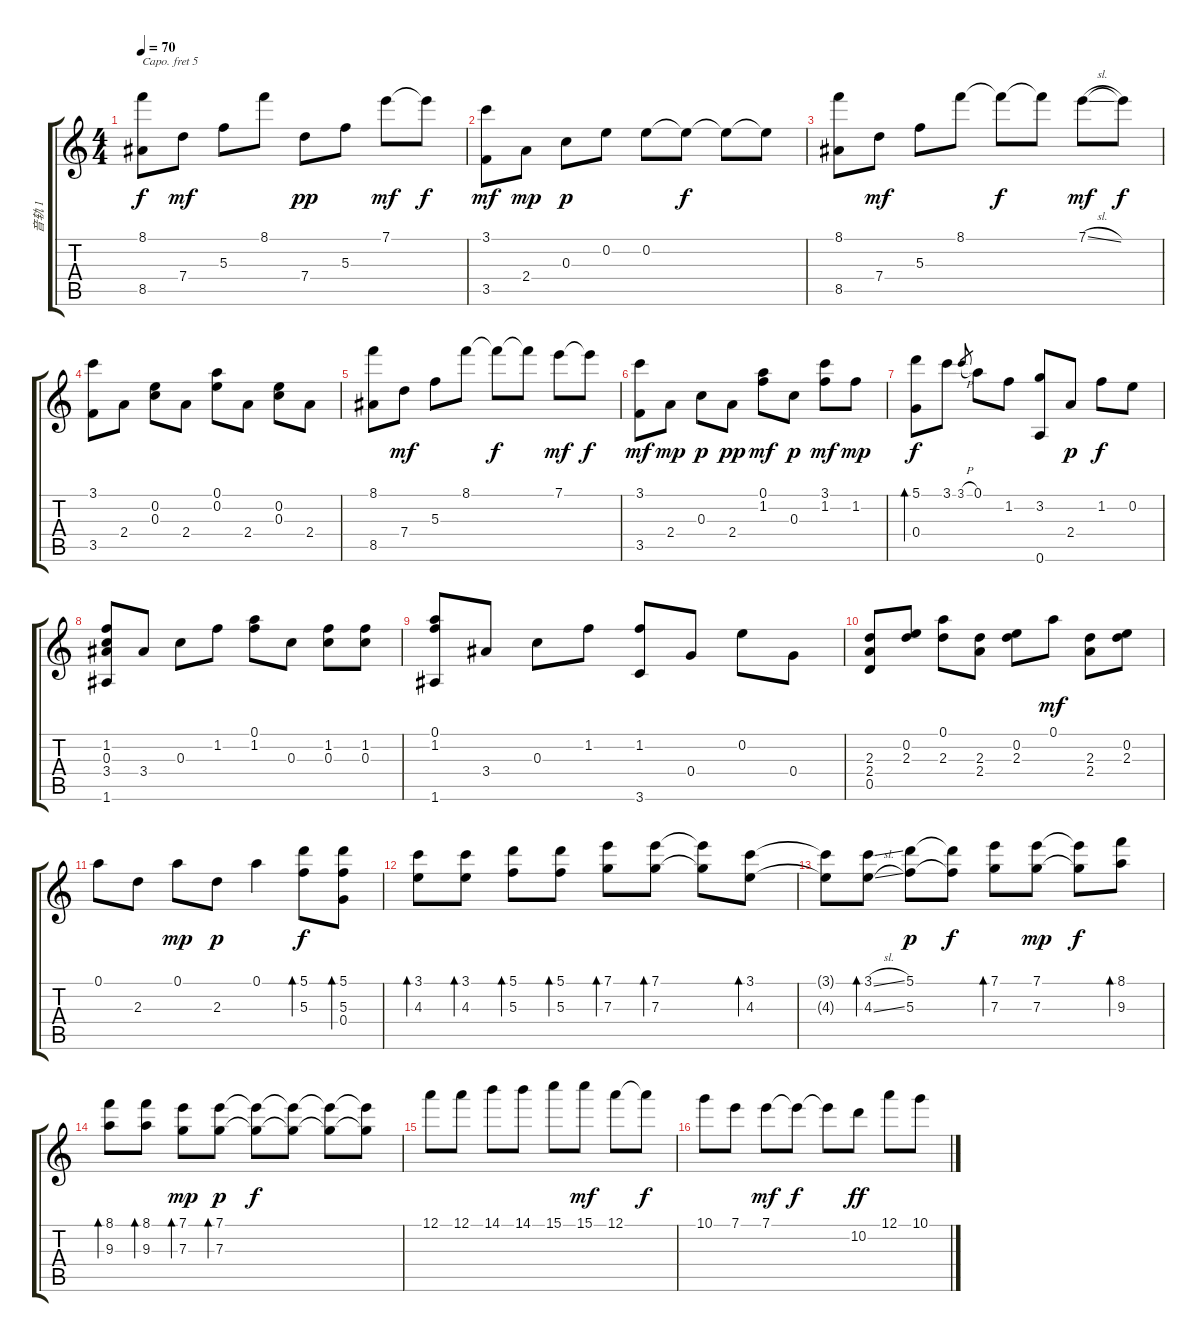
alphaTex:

\track ("音轨 1" "音轨 1") {instrument acousticguitarsteel}
\staff {score tabs}
\capo 5
\tuning (E4 B3 G3 D3 A2 E2) {hide}
\ts (4 4)
\tempo 70
\clef g2
\ks c
(8.1 8.5).8{dy f} 7.4.8{dy mf} 5.3.8 8.1.8 7.4.8{dy pp} 5.3.8 7.1.8{dy mf} 7.1{t}.8{dy f} |
(3.1 3.5).8{dy mf} 2.4.8{dy mp} 0.3.8{dy p} 0.2.8 0.2.8 0.2{t}.8{dy f} 0.2{t}.8 0.2{t}.8 |
(8.1 8.5).8 7.4.8{dy mf} 5.3.8 8.1.8 8.1{t}.8{dy f} 8.1{t}.8 7.1{sl}.8{dy mf} 7.1{t}.8{dy f} |
(3.1 3.5).8 2.4.8 (0.2 0.3).8 2.4.8 (0.1 0.2).8 2.4.8 (0.2 0.3).8 2.4.8 |
(8.1 8.5).8 7.4.8{dy mf} 5.3.8 8.1.8 8.1{t}.8{dy f} 8.1{t}.8 7.1.8{dy mf} 7.1{t}.8{dy f} |
(3.1 3.5).8{dy mf} 2.4.8{dy mp} 0.3.8{dy p} 2.4.8{dy pp} (0.1 1.2).8{dy mf} 0.3.8{dy p} (3.1 1.2).8{dy mf} 1.2.8{dy mp} |
(5.1 0.4).8{bd 120 dy f} 3.1.8 3.1{h}.8{gr} 0.1.8 1.2.8 (3.2 0.6).8 2.4.8{dy p} 1.2.8{dy f} 0.2.8 |
(1.2 0.3 3.4 1.6).8 3.4.8 0.3.8 1.2.8 (0.1 1.2).8 0.3.8 (1.2 0.3).8 (1.2 0.3).8 |
(0.1 1.2 1.6).8 3.4.8 0.3.8 1.2.8 (1.2 3.6).8 0.4.8 0.2.8 0.4.8 |
(2.3 2.4 0.5).8 (0.2 2.3).8 (0.1 2.3).8 (2.3 2.4).8 (0.2 2.3).8 0.1.8{dy mf} (2.3 2.4).8 (0.2 2.3).8 |
0.1.8 2.3.8 0.1.8{dy mp} 2.3.8{dy p} 0.1.4 (5.1 5.3).8{bd 120 dy f} (5.1 5.3 0.4).8{bd 120} |
(3.1 4.3).8{bd 120} (3.1 4.3).8{bd 120} (5.1 5.3).8{bd 120} (5.1 5.3).8{bd 120} (7.1 7.3).8{bd 120} (7.1 7.3).8{bd 120} (7.1{t} 7.3{t}).8 (3.1 4.3).8{bd 120} |
(3.1{t} 4.3{t}).8 (3.1{sl} 4.3{sl}).8{bd 120} (5.1 5.3).8{dy p} (5.1{t} 5.3{t}).8{dy f} (7.1 7.3).8{bd 120} (7.1 7.3).8{dy mp} (7.1{t} 7.3{t}).8{dy f} (8.1 9.3).8{bd 120} |
(8.1 9.3).8{bd 120} (8.1 9.3).8{bd 120} (7.1 7.3).8{bd 120 dy mp} (7.1 7.3).8{bd 120 dy p} (7.1{t} 7.3{t}).8{dy f} (7.1{t} 7.3{t}).8 (7.1{t} 7.3{t}).8 (7.1{t} 7.3{t}).8 |
12.1.8 12.1.8 14.1.8 14.1.8 15.1.8 15.1.8{dy mf} 12.1.8 12.1{t}.8{dy f} |
10.1.8 7.1.8 7.1.8{dy mf} 7.1{t}.8{dy f} 7.1{t}.8 10.2.8{dy ff} 12.1.8 10.1.8
